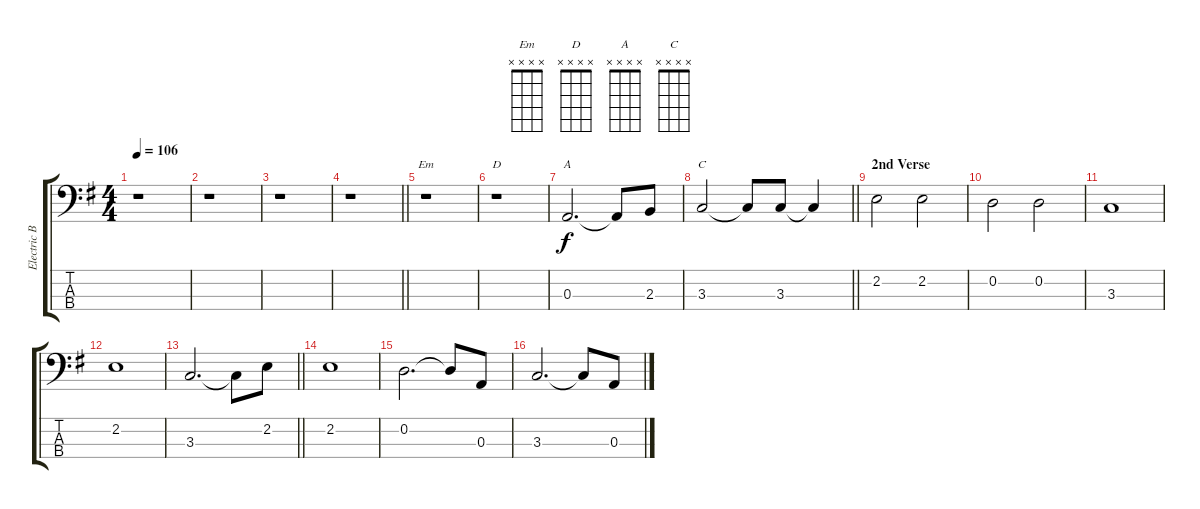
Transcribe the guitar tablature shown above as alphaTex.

\track ("Electric Bass" "Electric B") {instrument electricbassfinger}
\staff {score tabs}
\tuning (G2 D2 A1 E1) {hide}
\chord ("Em" x x x x)
\chord ("D" x x x x)
\chord ("A" x x x x)
\chord ("C" x x x x)
\ts (4 4)
\tempo 106
\clef f4
\ks eminor
r.1{dy f} |
r.1 |
r.1 |
\barLineRight lightlight
r.1 |
r.1{ch "Em"} |
r.1{ch "D"} |
0.3.2{d ch "A"} 0.3{t}.8 2.3.8 |
\barLineRight lightlight
3.3.2{ch "C"} 3.3{t}.8 3.3.8 3.3{t}.4 |
\section ("" "2nd Verse")
2.2.2 2.2.2 |
0.2.2 0.2.2 |
3.3.1 |
2.2.1 |
\barLineRight lightlight
3.3.2{d} 3.3{t}.8 2.2.8 |
2.2.1 |
0.2.2{d} 0.2{t}.8 0.3.8 |
3.3.2{d} 3.3{t}.8 0.3.8
